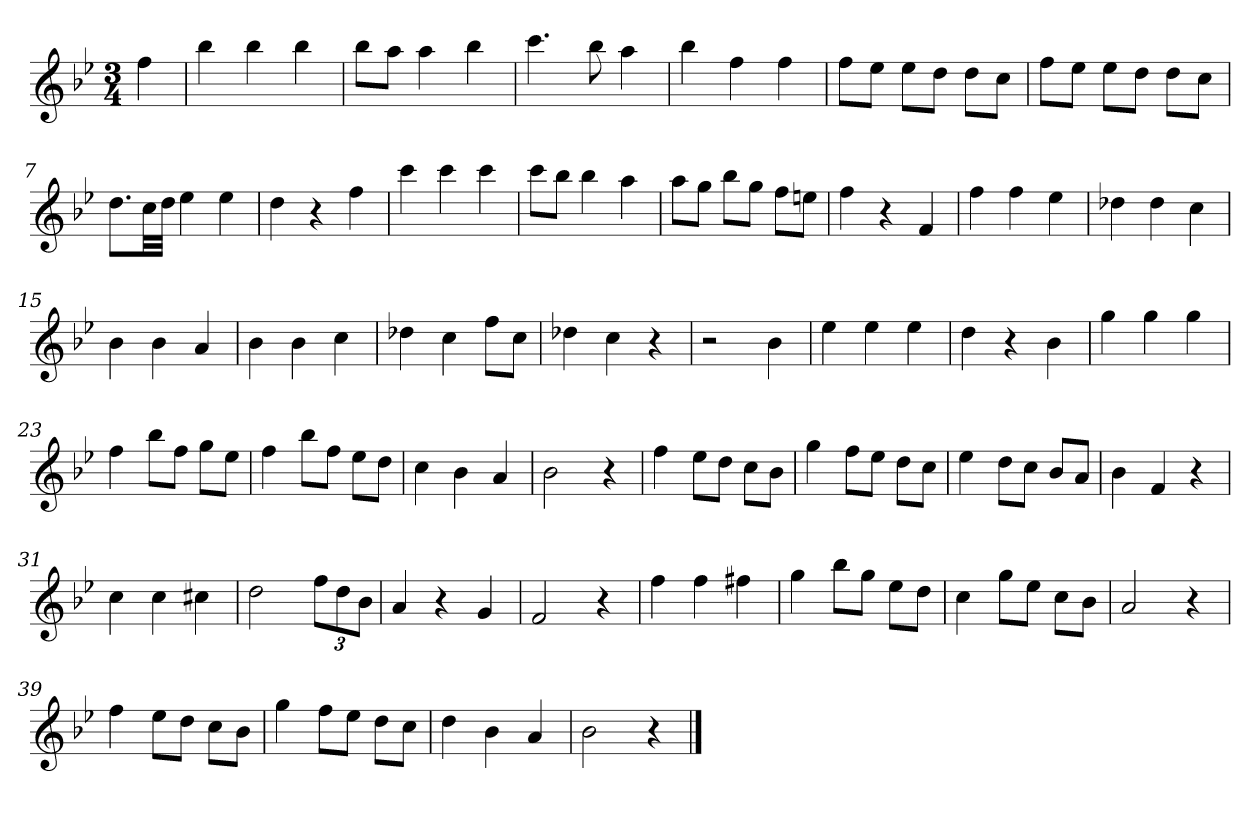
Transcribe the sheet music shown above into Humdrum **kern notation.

**kern
*part1
*staff1
*k[b-e-]
*B-:
*M3/4
=
4ff
=1
4bb-
4bb-
4bb-
=2
8bb-L
8aaJ
4aa
4bb-
=3
4.ccc
8bb-
4aa
=4
4bb-
4ff
4ff
=5
8ffL
8ee-J
8ee-L
8ddJ
8ddL
8ccJ
=6
8ffL
8ee-J
8ee-L
8ddJ
8ddL
8ccJ
=7
8.ddL
32ccLL
32ddJJJ
4ee-
4ee-
=8
4dd
4r
4ff
=9
4ccc
4ccc
4ccc
=10
8cccL
8bb-J
4bb-
4aa
=11
8aaL
8ggJ
8bb-L
8ggJ
8ffL
8eenJ
=12
4ff
4r
4f
=13
4ff
4ff
4ee-
=14
4dd-X
4dd-
4cc
=15
4b-
4b-
4a
=16
4b-
4b-
4cc
=17
4dd-X
4cc
8ffL
8ccJ
=18
4dd-X
4cc
4r
=19
2r
4b-
=20
4ee-
4ee-
4ee-
=21
4dd
4r
4b-
=22
4gg
4gg
4gg
=23
4ff
8bb-L
8ffJ
8ggL
8ee-J
=24
4ff
8bb-L
8ffJ
8ee-L
8ddJ
=25
4cc
4b-
4a
=26
2b-
4r
=27
4ff
8ee-L
8ddJ
8ccL
8b-J
=28
4gg
8ffL
8ee-J
8ddL
8ccJ
=29
4ee-
8ddL
8ccJ
8b-L
8aJ
=30
4b-
4f
4r
=31
4cc
4cc
4cc#X
=32
2dd
12ffL
12dd
12b-J
=33
4a
4r
4g
=34
2f
4r
=35
4ff
4ff
4ff#X
=36
4gg
8bb-L
8ggJ
8ee-L
8ddJ
=37
4cc
8ggL
8ee-J
8ccL
8b-J
=38
2a
4r
=39
4ff
8ee-L
8ddJ
8ccL
8b-J
=40
4gg
8ffL
8ee-J
8ddL
8ccJ
=41
4dd
4b-
4a
=42
2b-
4r
==
*-
